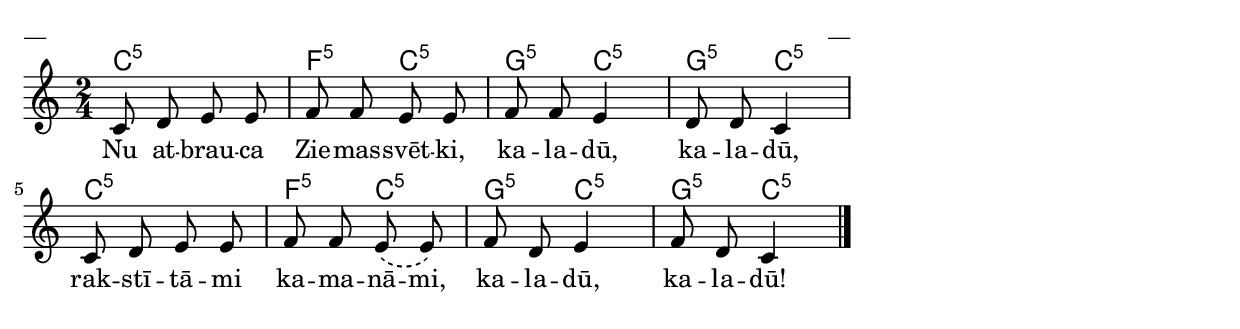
\version "2.13.16"
%\header {
%    title = "Nu atbrauca Ziemassvētki",AA lapas
%}
\paper {
line-width = 14\cm
left-margin = 0.4\cm
between-system-padding = 0.1\cm
between-system-space = 0.1\cm
}
\layout {
indent = #0
ragged-last = ##f
}


chordsA = \chordmode {
\time 2/4
c2:5 | f4:5 c4:5 | g4:5 c4:5 | g4:5 c4:5 |   
c2:5 | f4:5 c4:5 | g4:5 c4:5 | g4:5 c4:5 |
}

voiceA = \relative c' {
\clef "treble"
\key c \major
\time 2/4
\phrasingSlurDashed
\phrasingSlurDown
c8 d e e |
f8 f e e |
f8 f e4 |
d8 d c4 |
c8 d e e |
f8 f e\( e\) |
f8 d e4 |
f8 d c4 |
\bar "|."
}

lyricA = \lyricmode {
Nu at -- brau -- ca Zie -- mas -- svēt -- ki, ka -- la -- dū, ka -- la -- dū,
rak -- stī -- tā -- mi ka -- ma -- nā -- mi, ka -- la -- dū, ka -- la -- dū!
} 

fullScore = <<
\new ChordNames { 
\set chordChanges = ##t
\chordsA 
}
\new Staff {
<<
\new Voice = "voiceA" { \oneVoice \autoBeamOff \voiceA }
\lyricsto "voiceA" \new Lyrics \lyricA
>>
}
>>

\score {
\fullScore
\header { piece = "__" opus = "__" }
}
\markup { \with-color #(x11-color 'white) \sans \smaller "__" }
\score {
\unfoldRepeats
\fullScore
\midi {
\context { \Staff \remove "Staff_performer" }
\context { \Voice \consists "Staff_performer" }
}
}


